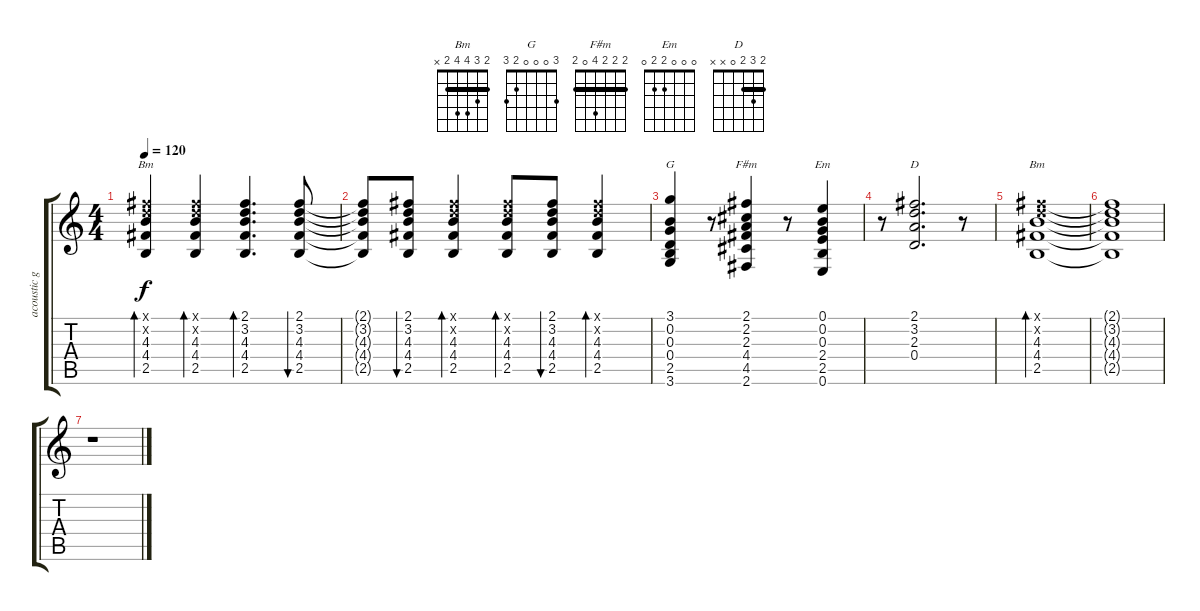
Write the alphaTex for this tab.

\track ("acoustic guitar" "acoustic g") {instrument acousticguitarsteel}
\staff {score tabs}
\tuning (E4 B3 G3 D3 A2 E2) {hide}
\chord ("Bm" 2 3 4 0 2 x)
\chord ("G" 3 0 0 0 2 3)
\chord ("F#m" 2 2 2 4 0 2) {barre 2}
\chord ("Em" 0 0 0 2 2 0)
\chord ("D" 2 3 2 0 x x) {barre 2}
\chord ("Bm" 2 3 4 4 2 x) {barre 2}
\ts (4 4)
\tempo 120
\clef g2
\ks c
(2.1{x} 3.2{x} 4.3 4.4 2.5).4{bd 120 ch "Bm" dy f} (2.1{x} 3.2{x} 4.3 4.4 2.5).4{bd 120} (2.1 3.2 4.3 4.4 2.5).4{d bd 120} (2.1 3.2 4.3 4.4 2.5).8{bu 120} |
(2.1{t} 3.2{t} 4.3{t} 4.4{t} 2.5{t}).8 (2.1 3.2 4.3 4.4 2.5).8{bu 120} (2.1{x} 3.2{x} 4.3 4.4 2.5).4{bd 120} (2.1{x} 3.2{x} 4.3 4.4 2.5).8{bd 120} (2.1 3.2 4.3 4.4 2.5).8{bu 120} (2.1{x} 3.2{x} 4.3 4.4 2.5).4{bd 120} |
(3.1 0.2 0.3 0.4 2.5 3.6).4{ch "G"} r.8 (2.1 2.2 2.3 4.4 4.5 2.6).4{ch "F#m"} r.8 (0.1 0.2 0.3 2.4 2.5 0.6).4{ch "Em"} |
r.8 (2.1 3.2 2.3 0.4).2{d ch "D"} r.8 |
(2.1{x} 3.2{x} 4.3 4.4 2.5).1{bd 240 ch "Bm"} |
(2.1{t} 3.2{t} 4.3{t} 4.4{t} 2.5{t}).1 |
r.1
